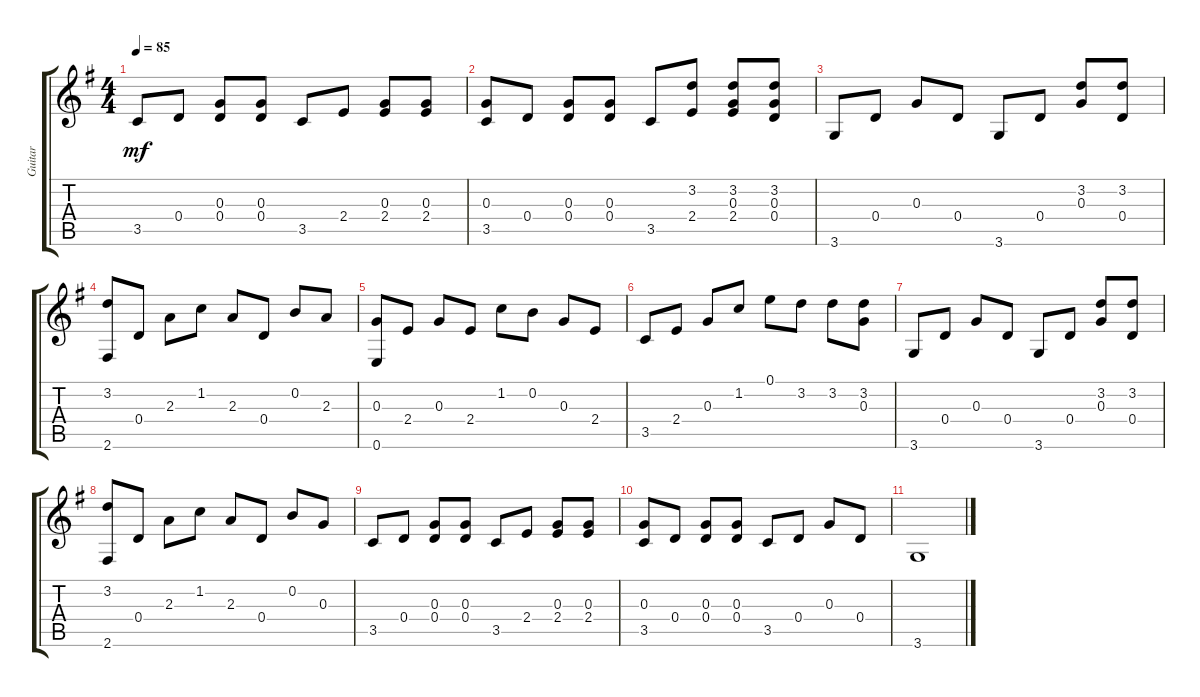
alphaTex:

\track ("Guitar" "Guitar") {instrument acousticguitarsteel}
\staff {score tabs}
\tuning (E4 B3 G3 D3 A2 E2) {hide}
\ts (4 4)
\tempo 85
\clef g2
\ks eminor
3.5.8{dy mf} 0.4.8 (0.3 0.4).8 (0.3 0.4).8 3.5.8 2.4.8 (0.3 2.4).8 (0.3 2.4).8 |
(0.3 3.5).8 0.4.8 (0.3 0.4).8 (0.3 0.4).8 3.5.8 (3.2 2.4).8 (3.2 0.3 2.4).8 (3.2 0.3 0.4).8 |
3.6.8 0.4.8 0.3.8 0.4.8 3.6.8 0.4.8 (3.2 0.3).8 (3.2 0.4).8 |
(3.2 2.6).8 0.4.8 2.3.8 1.2.8 2.3.8 0.4.8 0.2.8 2.3.8 |
(0.3 0.6).8 2.4.8 0.3.8 2.4.8 1.2.8 0.2.8 0.3.8 2.4.8 |
3.5.8 2.4.8 0.3.8 1.2.8 0.1.8 3.2.8 3.2.8 (3.2 0.3).8 |
3.6.8 0.4.8 0.3.8 0.4.8 3.6.8 0.4.8 (3.2 0.3).8 (3.2 0.4).8 |
(3.2 2.6).8 0.4.8 2.3.8 1.2.8 2.3.8 0.4.8 0.2.8 0.3.8 |
3.5.8 0.4.8 (0.3 0.4).8 (0.3 0.4).8 3.5.8 2.4.8 (0.3 2.4).8 (0.3 2.4).8 |
(0.3 3.5).8 0.4.8 (0.3 0.4).8 (0.3 0.4).8 3.5.8 0.4.8 0.3.8 0.4.8 |
3.6.1
